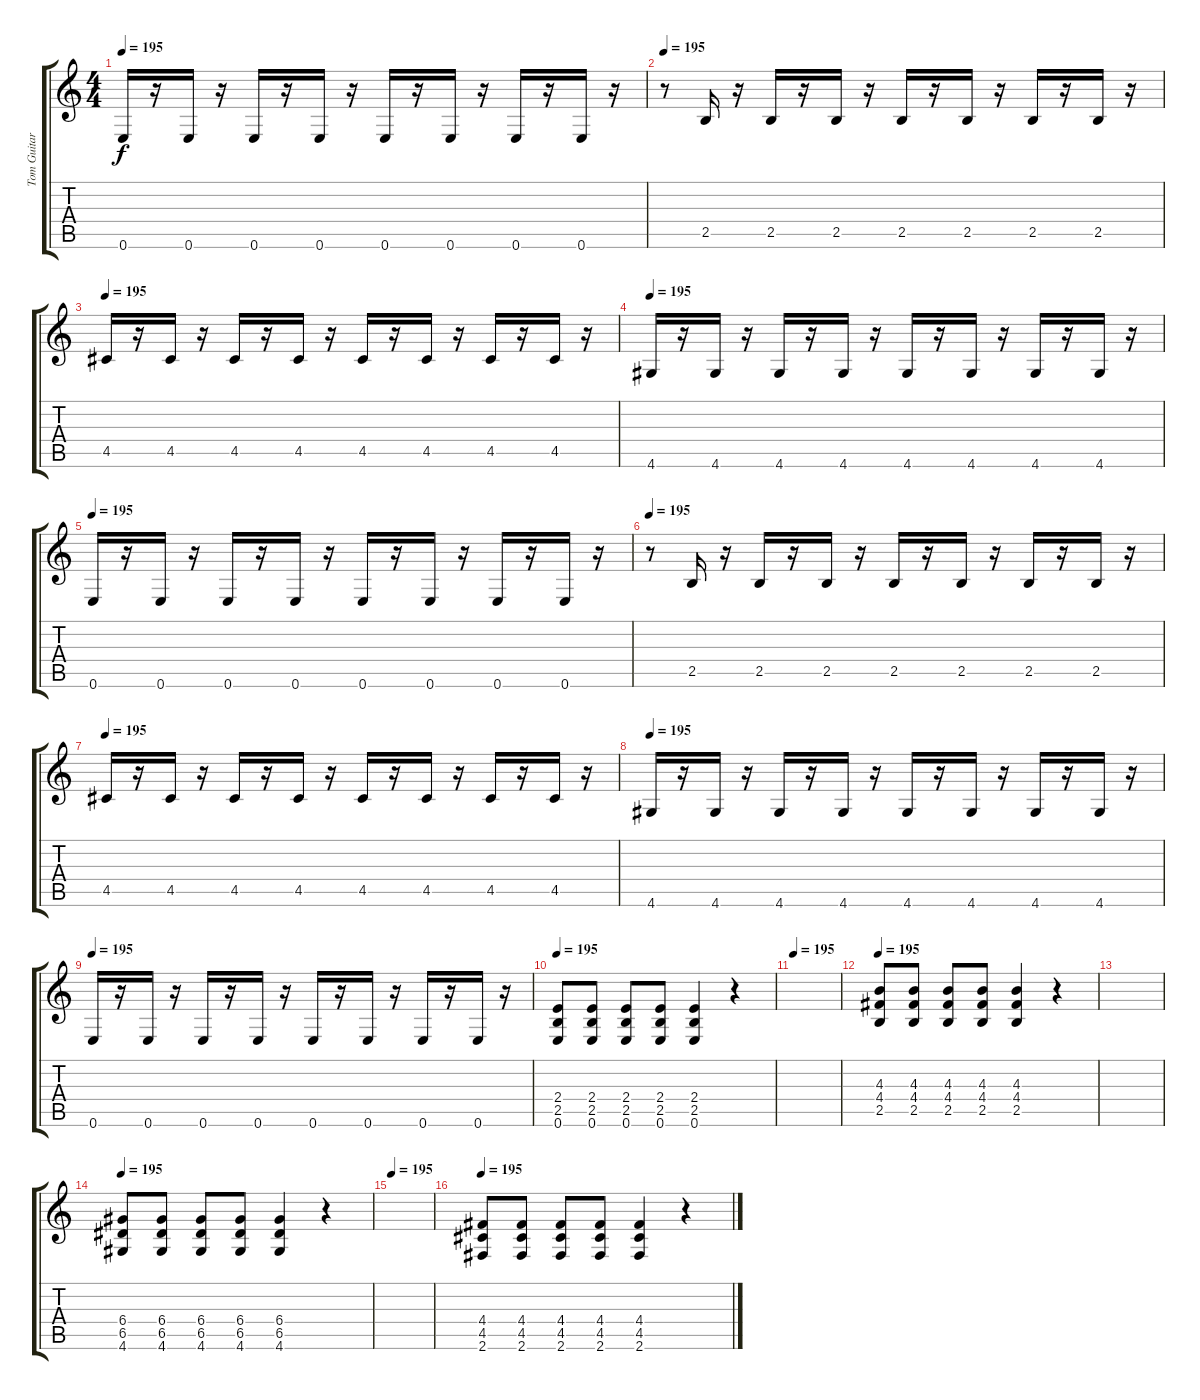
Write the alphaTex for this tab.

\track ("Tom Guitar 1" "Tom Guitar") {instrument distortionguitar}
\staff {score tabs}
\tuning (E4 B3 G3 D3 A2 E2) {hide}
\ts (4 4)
\tempo 195
\clef g2
\ks c
0.6.16{dy f} r.16 0.6.16 r.16 0.6.16 r.16 0.6.16 r.16 0.6.16 r.16 0.6.16 r.16 0.6.16 r.16 0.6.16 r.16 |
\tempo 195
r.8{instrument distortionguitar} 2.5.16 r.16 2.5.16 r.16 2.5.16 r.16 2.5.16 r.16 2.5.16 r.16 2.5.16 r.16 2.5.16 r.16 |
\tempo 195
4.5.16 r.16 4.5.16 r.16 4.5.16 r.16 4.5.16 r.16 4.5.16 r.16 4.5.16 r.16 4.5.16 r.16 4.5.16 r.16 |
\tempo 195
4.6.16 r.16 4.6.16 r.16 4.6.16 r.16 4.6.16 r.16 4.6.16 r.16 4.6.16 r.16 4.6.16 r.16 4.6.16 r.16 |
\tempo 195
0.6.16 r.16 0.6.16 r.16 0.6.16 r.16 0.6.16 r.16 0.6.16 r.16 0.6.16 r.16 0.6.16 r.16 0.6.16 r.16 |
\tempo 195
r.8{instrument distortionguitar} 2.5.16 r.16 2.5.16 r.16 2.5.16 r.16 2.5.16 r.16 2.5.16 r.16 2.5.16 r.16 2.5.16 r.16 |
\tempo 195
4.5.16 r.16 4.5.16 r.16 4.5.16 r.16 4.5.16 r.16 4.5.16 r.16 4.5.16 r.16 4.5.16 r.16 4.5.16 r.16 |
\tempo 195
4.6.16 r.16 4.6.16 r.16 4.6.16 r.16 4.6.16 r.16 4.6.16 r.16 4.6.16 r.16 4.6.16 r.16 4.6.16 r.16 |
\tempo 195
0.6.16 r.16 0.6.16 r.16 0.6.16 r.16 0.6.16 r.16 0.6.16 r.16 0.6.16 r.16 0.6.16 r.16 0.6.16 r.16 |
\tempo 195
(2.4 2.5 0.6).8 (2.4 2.5 0.6).8 (2.4 2.5 0.6).8 (2.4 2.5 0.6).8 (2.4 2.5 0.6).4 r.4 |
\tempo 195
|
\tempo 195
(4.3 4.4 2.5).8 (4.3 4.4 2.5).8 (4.3 4.4 2.5).8 (4.3 4.4 2.5).8 (4.3 4.4 2.5).4 r.4 |
|
\tempo 195
(6.4 6.5 4.6).8 (6.4 6.5 4.6).8 (6.4 6.5 4.6).8 (6.4 6.5 4.6).8 (6.4 6.5 4.6).4 r.4 |
\tempo 195
|
\tempo 195
(4.4 4.5 2.6).8 (4.4 4.5 2.6).8 (4.4 4.5 2.6).8 (4.4 4.5 2.6).8 (4.4 4.5 2.6).4 r.4
